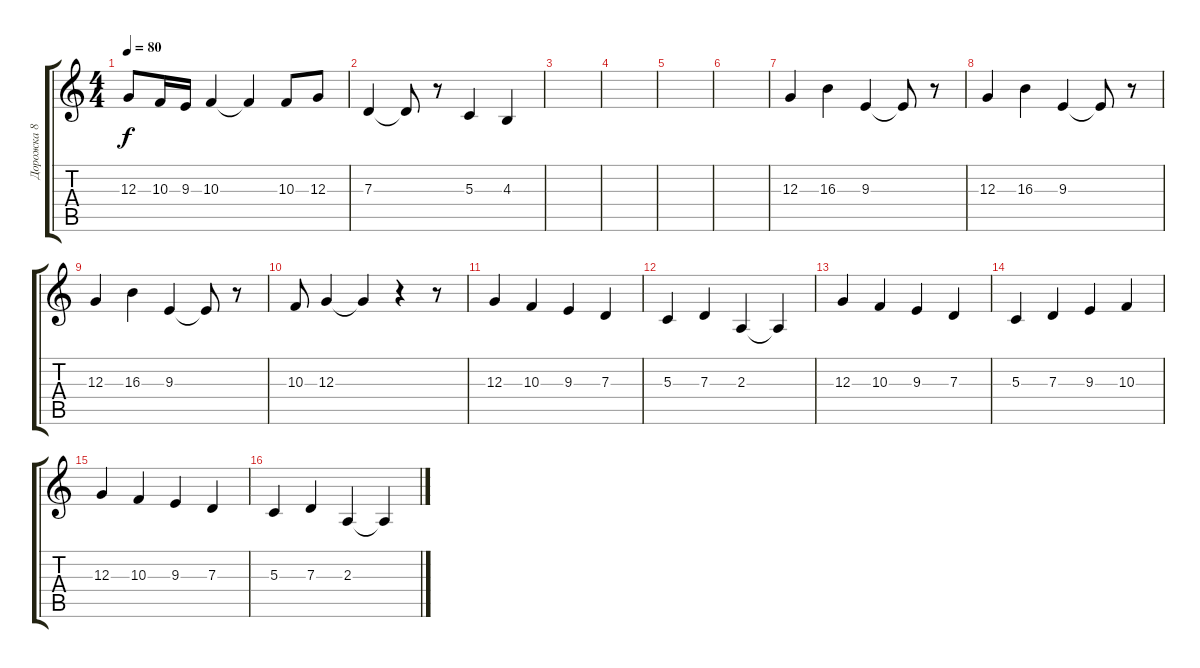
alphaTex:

\track ("Дорожка 8" "Дорожка 8") {instrument sopranosax}
\staff {score tabs}
\tuning (E4 B3 G3 D3 A2 E2) {hide}
\ts (4 4)
\tempo 80
\clef g2
\ks c
12.3.8{dy f} 10.3.16 9.3.16 10.3.4 10.3{t}.4 10.3.8 12.3.8 |
7.3.4 7.3{t}.8 r.8 5.3.4 4.3.4 |
|
|
|
|
12.3.4 16.3.4 9.3.4 9.3{t}.8 r.8 |
12.3.4 16.3.4 9.3.4 9.3{t}.8 r.8 |
12.3.4 16.3.4 9.3.4 9.3{t}.8 r.8 |
10.3.8 12.3.4 12.3{t}.4 r.4 r.8 |
12.3.4 10.3.4 9.3.4 7.3.4 |
5.3.4 7.3.4 2.3.4 2.3{t}.4 |
12.3.4 10.3.4 9.3.4 7.3.4 |
5.3.4 7.3.4 9.3.4 10.3.4 |
12.3.4 10.3.4 9.3.4 7.3.4 |
5.3.4 7.3.4 2.3.4 2.3{t}.4
